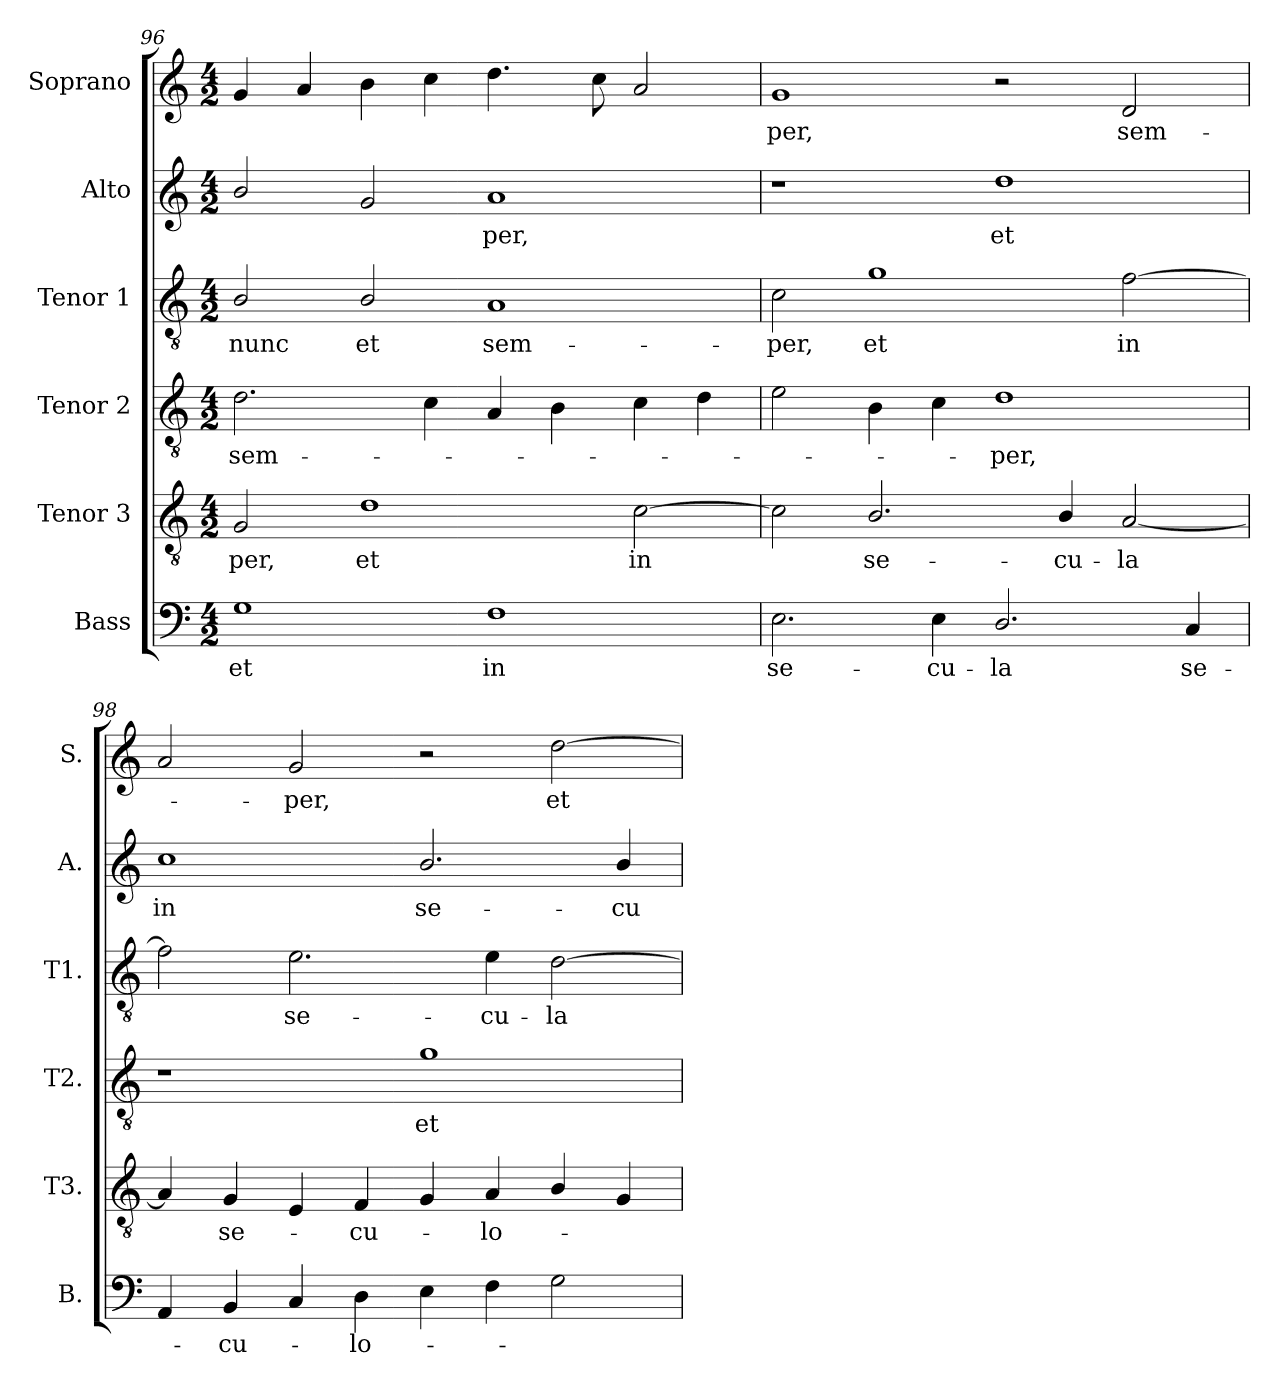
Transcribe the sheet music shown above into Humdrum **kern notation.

**kern	**text	**kern	**text	**kern	**text	**kern	**text	**kern	**text	**kern	**text
*part6	*part6	*part5	*part5	*part4	*part4	*part3	*part3	*part2	*part2	*part1	*part1
*staff6	*staff6	*staff5	*staff5	*staff4	*staff4	*staff3	*staff3	*staff2	*staff2	*staff1	*staff1
*I"Bass	*	*I"Tenor 3	*	*I"Tenor 2	*	*I"Tenor 1	*	*I"Alto	*	*I"Soprano	*
*I'B.	*	*I'T3.	*	*I'T2.	*	*I'T1.	*	*I'A.	*	*I'S.	*
*clefF4	*	*clefGv2	*	*clefGv2	*	*clefGv2	*	*clefG2	*	*clefG2	*
*	*	*ITrd7c12	*	*ITrd7c12	*	*ITrd7c12	*	*	*	*	*
*k[]	*	*k[]	*	*k[]	*	*k[]	*	*k[]	*	*k[]	*
*C:	*	*C:	*	*C:	*	*C:	*	*C:	*	*C:	*
*M4/2	*	*M4/2	*	*M4/2	*	*M4/2	*	*M4/2	*	*M4/2	*
=96	=96	=96	=96	=96	=96	=96	=96	=96	=96	=96	=96
!	!LO:LY:b:color=#000000	!	!	!	!	!	!	!	!	!	!
!	!	!	!LO:LY:b:color=#000000	!	!	!	!	!	!	!	!
!	!	!	!	!	!LO:LY:b:color=#000000	!	!	!	!	!	!
!	!	!	!	!	!	!	!LO:LY:b:color=#000000	!	!	!	!
1Gi	et	2GGi/	-per,	2.Di\	sem-	2BBi/	nunc	2bi/	.	4gi/	.
.	.	.	.	.	.	.	.	.	.	4ai/	.
!	!	!	!LO:LY:b:color=#000000	!	!	!	!	!	!	!	!
!	!	!	!	!	!	!	!LO:LY:b:color=#000000	!	!	!	!
.	.	1Di	et	.	.	2BBi/	et	2gi/	.	4bi\	.
.	.	.	.	4Ci\	.	.	.	.	.	4cci\	.
!	!LO:LY:b:color=#000000	!	!	!	!	!	!	!	!	!	!
!	!	!	!	!	!	!	!LO:LY:b:color=#000000	!	!	!	!
!	!	!	!	!	!	!	!	!	!LO:LY:b:color=#000000	!	!
1Fi	in	.	.	4AAi/	.	1AAi	sem-	1ai	-per,	4.ddi\	.
.	.	.	.	4BBi\	.	.	.	.	.	.	.
.	.	.	.	.	.	.	.	.	.	8cci\	.
!	!	!	!LO:LY:b:color=#000000	!	!	!	!	!	!	!	!
.	.	[2Ci\	in	4Ci\	.	.	.	.	.	2ai/	.
.	.	.	.	4Di\	.	.	.	.	.	.	.
=97	=97	=97	=97	=97	=97	=97	=97	=97	=97	=97	=97
!	!LO:LY:b:color=#000000	!	!	!	!	!	!	!	!	!	!
!	!	!	!	!	!	!	!LO:LY:b:color=#000000	!	!	!	!
!	!	!	!	!	!	!	!	!	!	!	!LO:LY:b:color=#000000
2.Ei\	se-	2Ci\]	.	2Ei\	.	2Ci\	-per,	1r	.	1gi	-per,
!	!	!	!LO:LY:b:color=#000000	!	!	!	!	!	!	!	!
!	!	!	!	!	!	!	!LO:LY:b:color=#000000	!	!	!	!
.	.	2.BBi/	se-	4BBi\	.	1Gi	et	.	.	.	.
!	!LO:LY:b:color=#000000	!	!	!	!	!	!	!	!	!	!
4Ei\	-cu-	.	.	4Ci\	.	.	.	.	.	.	.
!	!LO:LY:b:color=#000000	!	!	!	!	!	!	!	!	!	!
!	!	!	!	!	!LO:LY:b:color=#000000	!	!	!	!	!	!
!	!	!	!	!	!	!	!	!	!LO:LY:b:color=#000000	!	!
2.Di/	-la	.	.	1Di	-per,	.	.	1ddi	et	2r	.
!	!	!	!LO:LY:b:color=#000000	!	!	!	!	!	!	!	!
.	.	4BBi/	-cu-	.	.	.	.	.	.	.	.
!	!	!	!LO:LY:b:color=#000000	!	!	!	!	!	!	!	!
!	!	!	!	!	!	!	!LO:LY:b:color=#000000	!	!	!	!
!	!	!	!	!	!	!	!	!	!	!	!LO:LY:b:color=#000000
.	.	[2AAi/	-la	.	.	[2Fi\	in	.	.	2di/	sem-
!	!LO:LY:b:color=#000000	!	!	!	!	!	!	!	!	!	!
4Ci/	se-	.	.	.	.	.	.	.	.	.	.
=98	=98	=98	=98	=98	=98	=98	=98	=98	=98	=98	=98
!	!	!	!	!	!	!	!	!	!LO:LY:b:color=#000000	!	!
4AAi/	.	4AAi/]	.	1r	.	2Fi\]	.	1cci	in	2ai/	.
!	!LO:LY:b:color=#000000	!	!	!	!	!	!	!	!	!	!
!	!	!	!LO:LY:b:color=#000000	!	!	!	!	!	!	!	!
4BBi/	-cu-	4GGi/	se-	.	.	.	.	.	.	.	.
!	!	!	!	!	!	!	!LO:LY:b:color=#000000	!	!	!	!
!	!	!	!	!	!	!	!	!	!	!	!LO:LY:b:color=#000000
4Ci/	.	4EEi/	.	.	.	2.Ei\	se-	.	.	2gi/	-per,
!	!LO:LY:b:color=#000000	!	!	!	!	!	!	!	!	!	!
!	!	!	!LO:LY:b:color=#000000	!	!	!	!	!	!	!	!
4Di\	-lo-	4FFi/	-cu-	.	.	.	.	.	.	.	.
!	!	!	!	!	!LO:LY:b:color=#000000	!	!	!	!	!	!
!	!	!	!	!	!	!	!	!	!LO:LY:b:color=#000000	!	!
4Ei\	.	4GGi/	.	1Gi	et	.	.	2.bi/	se-	2r	.
!	!	!	!LO:LY:b:color=#000000	!	!	!	!	!	!	!	!
!	!	!	!	!	!	!	!LO:LY:b:color=#000000	!	!	!	!
4Fi\	.	4AAi/	-lo-	.	.	4Ei\	-cu-	.	.	.	.
!	!	!	!	!	!	!	!LO:LY:b:color=#000000	!	!	!	!
!	!	!	!	!	!	!	!	!	!	!	!LO:LY:b:color=#000000
2Gi\	.	4BBi/	.	.	.	[2Di\	-la	.	.	[2ddi\	et
!	!	!	!	!	!	!	!	!	!LO:LY:b:color=#000000	!	!
.	.	4GGi/	.	.	.	.	.	4bi/	-cu-	.	.
=	=	=	=	=	=	=	=	=	=	=	=
*-	*-	*-	*-	*-	*-	*-	*-	*-	*-	*-	*-
